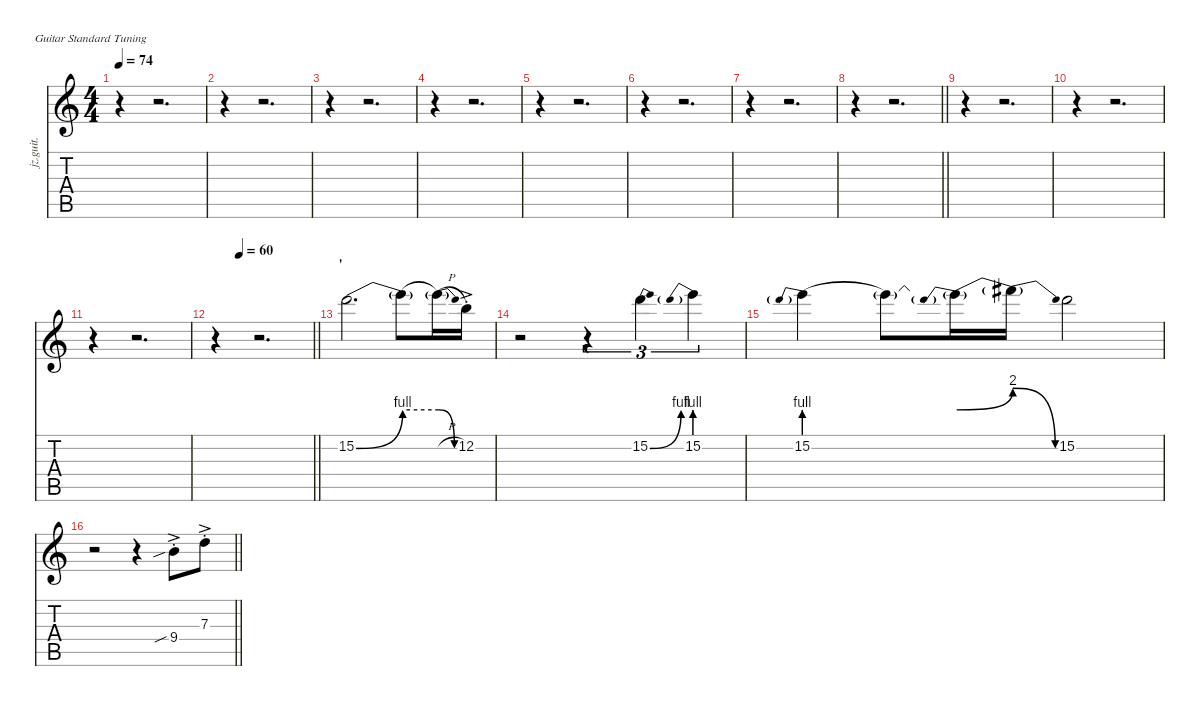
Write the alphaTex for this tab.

\defaultSystemsLayout 4
\hideDynamics
\bracketExtendMode nobrackets
\otherSystemsTrackNameOrientation horizontal
\track ("Electric Guitar" "jz.guit.") {instrument electricguitarjazz}
\staff {score tabs}
\tuning (E4 B3 G3 D3 A2 E2)
\ts (4 4)
\beaming (8 2 2 2 2)
\tempo 74
\clef g2
\ks c
r.4{dy mf instrument electricguitarjazz beam Down} r.2{d beam Down} |
r.4{beam Down} r.2{d beam Down} |
r.4{beam Down} r.2{d beam Down} |
r.4{beam Down} r.2{d beam Down} |
r.4{beam Down} r.2{d beam Down} |
r.4{beam Down} r.2{d beam Down} |
r.4{beam Down} r.2{d beam Down} |
\barLineRight lightlight
r.4{beam Down} r.2{d beam Down} |
\section ("" "")
r.4{beam Down} r.2{d beam Down} |
r.4{beam Down} r.2{d beam Down} |
r.4{beam Down} r.2{d beam Down} |
\tempo (60 0.25)
\barLineRight lightlight
r.4{beam Down} r.2{d beam Down} |
\section ("" "'")
15.2{be (bend 0 0 60 4)}.2{d beam Down} 15.2{be (hold 0 4 60 4) t}.8{beam Down} 15.2{be (release 0 4 30 0) h t}.16{beam Down} 12.2{ac st}.16{dy mp beam Down} |
r.2{beam Down} r.4{tu (3 2) beam Down} 15.2{be (bend 0 0 15 4)}.4{tu (3 2) dy mf beam Down} 15.2{be (prebend 0 4 60 4)}.4{tu (3 2) beam Down} |
15.2{be (prebend 0 4 60 4)}.4{beam Down} 15.2{t}.8{beam Down} 15.2{be (prebendbend 0 4 60 8) t}.16{beam Down} 15.2{be (release 0 8 30 0) t}.16{beam Down} 15.2.2{beam Down} |
\barLineRight lightlight
r.2{beam Down} r.4{beam Down} 9.4{sib ac st}.8{dy mp beam Down} 7.3{ac st}.8{beam Down}
